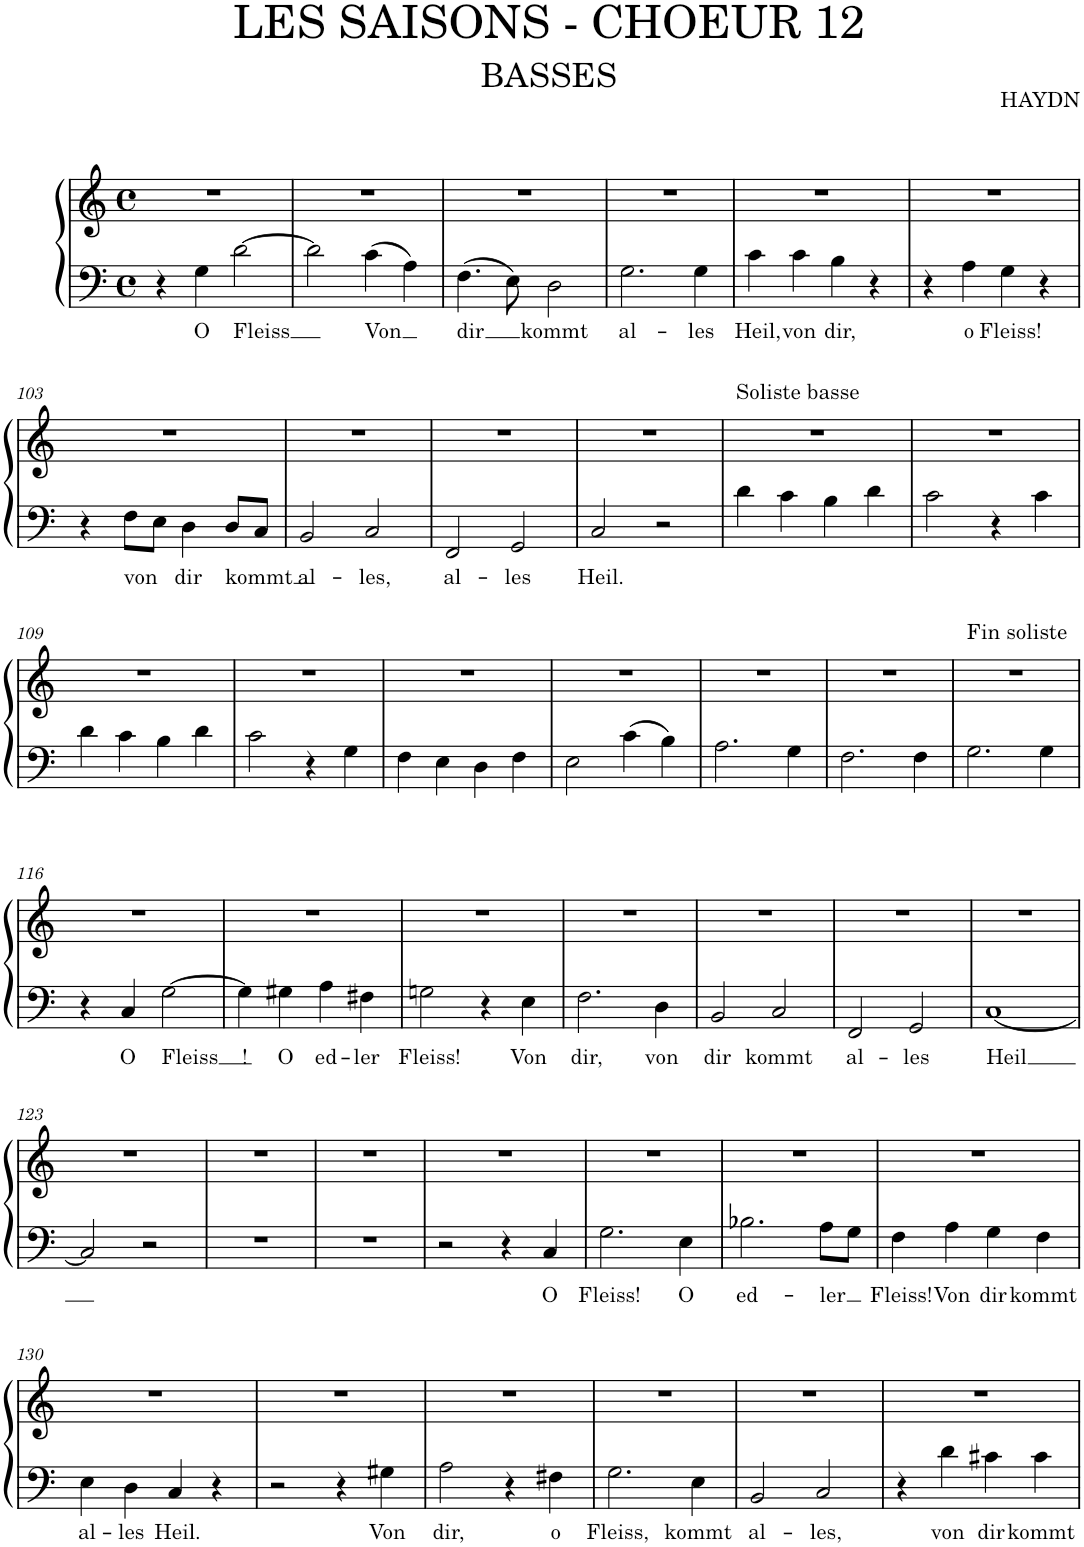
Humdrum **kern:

**kern	**text	**kern
*part1	*part1	*part1
*staff2	*staff2	*staff1
*I"Piano	*	*
*I'Pno.	*	*
*clefF4	*	*clefG2
*k[]	*	*k[]
*M4/4	*	*M4/4
*met(c)	*	*met(c)
=97	=97	=97
4r	.	1r
!	!LO:LY:b	!
4G\	O	.
!	!LO:LY:b	!
[2d\	Fleiss	.
=98	=98	=98
2d\]	.	1r
!	!LO:LY:b	!
4c\	Von	.
4A\	.	.
=99	=99	=99
!	!LO:LY:b	!
4.F\	dir	1r
8E\	.	.
!	!LO:LY:b	!
2D\	kommt	.
=100	=100	=100
!	!LO:LY:b	!
2.G\	al-	1r
!	!LO:LY:b	!
4G\	-les	.
=101	=101	=101
!	!LO:LY:b	!
4c\	Heil,	1r
!	!LO:LY:b	!
4c\	von	.
!	!LO:LY:b	!
4B\	dir,	.
4r	.	.
=102	=102	=102
4r	.	1r
!	!LO:LY:b	!
4A\	o	.
!	!LO:LY:b	!
4G\	Fleiss!	.
4r	.	.
!!LO:LB:g=z
=103	=103	=103
4r	.	1r
!	!LO:LY:b	!
8F\L	von	.
8E\J	.	.
!	!LO:LY:b	!
4D\	dir	.
!	!LO:LY:b	!
8D/L	kommt	.
8C/J	.	.
=104	=104	=104
!	!LO:LY:b	!
2BB/	al-	1r
!	!LO:LY:b	!
2C/	-les,	.
=105	=105	=105
!	!LO:LY:b	!
2FF/	al-	1r
!	!LO:LY:b	!
2GG/	-les	.
=106	=106	=106
!	!LO:LY:b	!
2C/	Heil.	1r
2r	.	.
=107	=107	=107
!	!	!LO:TX:a:t=Soliste basse
4d\	.	1r
4c\	.	.
4B\	.	.
4d\	.	.
=108	=108	=108
2c\	.	1r
4r	.	.
4c\	.	.
!!LO:LB:g=z
=109	=109	=109
4d\	.	1r
4c\	.	.
4B\	.	.
4d\	.	.
=110	=110	=110
2c\	.	1r
4r	.	.
4G\	.	.
=111	=111	=111
4F\	.	1r
4E\	.	.
4D\	.	.
4F\	.	.
=112	=112	=112
2E\	.	1r
4c\	.	.
4B\	.	.
=113	=113	=113
2.A\	.	1r
4G\	.	.
=114	=114	=114
2.F\	.	1r
4F\	.	.
=115	=115	=115
!	!	!LO:TX:a:t=Fin soliste
2.G\	.	1r
4G\	.	.
!!LO:LB:g=z
=116	=116	=116
4r	.	1r
!	!LO:LY:b	!
4C/	O	.
!	!LO:LY:b	!
[2G\	Fleiss	.
=117	=117	=117
!	!LO:LY:b	!
4G\]	\!	1r
!	!LO:LY:b	!
4G#X\	O	.
!	!LO:LY:b	!
4A\	ed-	.
!	!LO:LY:b	!
4F#X\	-ler	.
=118	=118	=118
!	!LO:LY:b	!
2Gn\	Fleiss!	1r
4r	.	.
!	!LO:LY:b	!
4E\	Von	.
=119	=119	=119
!	!LO:LY:b	!
2.F\	dir,	1r
!	!LO:LY:b	!
4D\	von	.
=120	=120	=120
!	!LO:LY:b	!
2BB/	dir	1r
!	!LO:LY:b	!
2C/	kommt	.
=121	=121	=121
!	!LO:LY:b	!
2FF/	al-	1r
!	!LO:LY:b	!
2GG/	-les	.
=122	=122	=122
!	!LO:LY:b	!
[1C	Heil	1r
!!LO:LB:g=z
=123	=123	=123
2C/]	.	1r
2r	.	.
=124	=124	=124
1r	.	1r
=125	=125	=125
1r	.	1r
=126	=126	=126
2r	.	1r
4r	.	.
!	!LO:LY:b	!
4C/	O	.
=127	=127	=127
!	!LO:LY:b	!
2.G\	Fleiss!	1r
!	!LO:LY:b	!
4E\	O	.
=128	=128	=128
!	!LO:LY:b	!
2.B-X\	ed-	1r
!	!LO:LY:b	!
8A\L	-ler	.
8G\J	.	.
=129	=129	=129
!	!LO:LY:b	!
4F\	Fleiss!	1r
!	!LO:LY:b	!
4A\	Von	.
!	!LO:LY:b	!
4G\	dir	.
!	!LO:LY:b	!
4F\	kommt	.
!!LO:LB:g=z
=130	=130	=130
!	!LO:LY:b	!
4E\	al-	1r
!	!LO:LY:b	!
4D\	-les	.
!	!LO:LY:b	!
4C/	Heil.	.
4r	.	.
=131	=131	=131
2r	.	1r
4r	.	.
!	!LO:LY:b	!
4G#X\	Von	.
=132	=132	=132
!	!LO:LY:b	!
2A\	dir,	1r
4r	.	.
!	!LO:LY:b	!
4F#X\	o	.
=133	=133	=133
!	!LO:LY:b	!
2.G\	Fleiss,	1r
!	!LO:LY:b	!
4E\	kommt	.
=134	=134	=134
!	!LO:LY:b	!
2BB/	al-	1r
!	!LO:LY:b	!
2C/	-les,	.
=135	=135	=135
4r	.	1r
!	!LO:LY:b	!
4d\	von	.
!	!LO:LY:b	!
4c#X\	dir	.
!	!LO:LY:b	!
4c#\	kommt	.
=	=	=
*-	*-	*-
